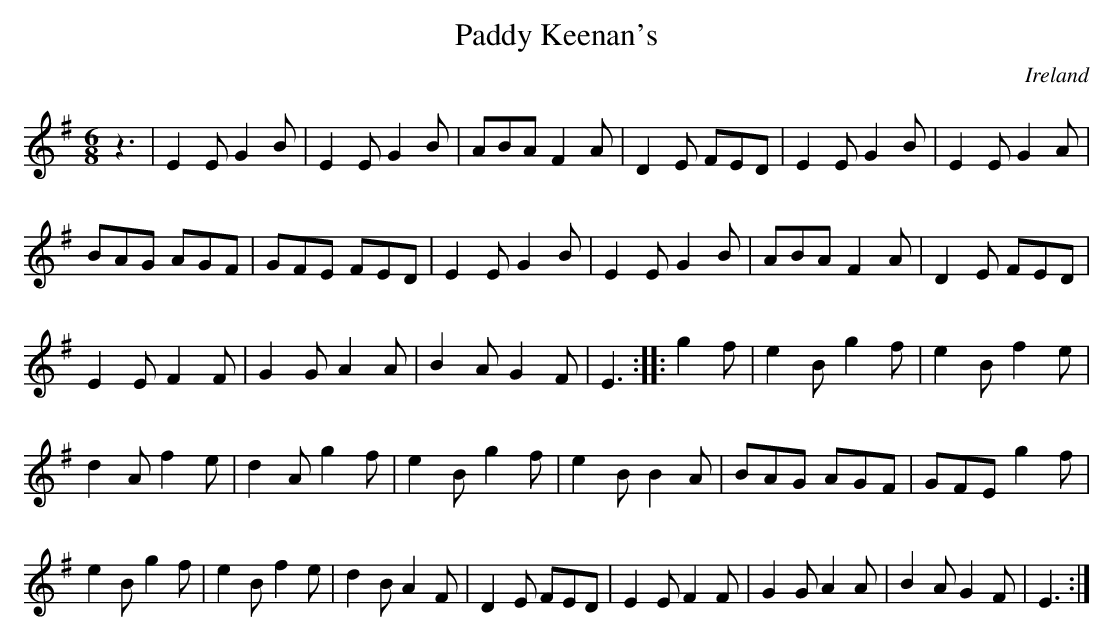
X:1
T:Paddy Keenan's
O:Ireland
O:England
M:6/8
K:Em
z3|E2E G2B|E2E G2B|ABA F2A|D2E FED|\
E2E G2B|E2E G2A|
BAG AGF|GFE FED|\
E2E G2B|E2E G2B|ABA F2A|D2E FED|
E2E F2F|G2G A2A|B2A G2F|E3::\
g2f|\
e2B g2f|e2B f2e|
d2A f2e|d2A g2f|\
e2B g2f|e2B B2A|BAG AGF|GFE g2f|
e2B g2f|e2B f2e|d2B A2F|D2E FED|\
E2E F2F|G2G A2A|B2A G2F |E3 :|
